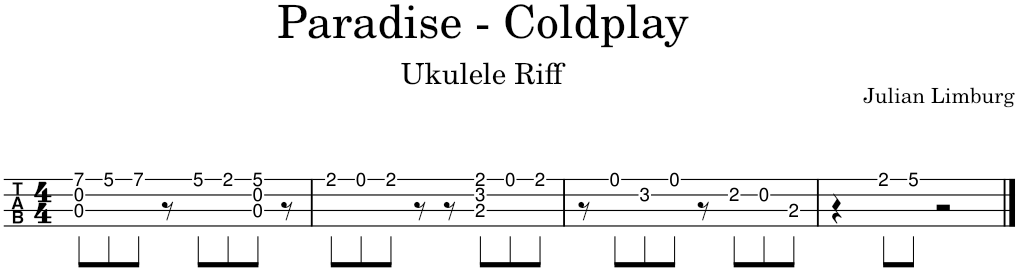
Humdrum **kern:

**kern
*part1
*staff1
*I"Ukulele
*I'Uk.
*stria4
*
*k[]
*M4/4
=1
8c\ 8e\ 8ee\L
8dd\
8ee\J
8r
8dd\L
8b\
8c\ 8e\ 8dd\J
8r
=2
8b\L
8a\
8b\J
8r
8r
8d\ 8g\ 8b\L
8a\
8b\J
=3
8r
8a\L
8g\
8a\J
8r
8f#\L
8e\
8d\J
=4
4r
8b\L
8dd\J
2r
==
*-
